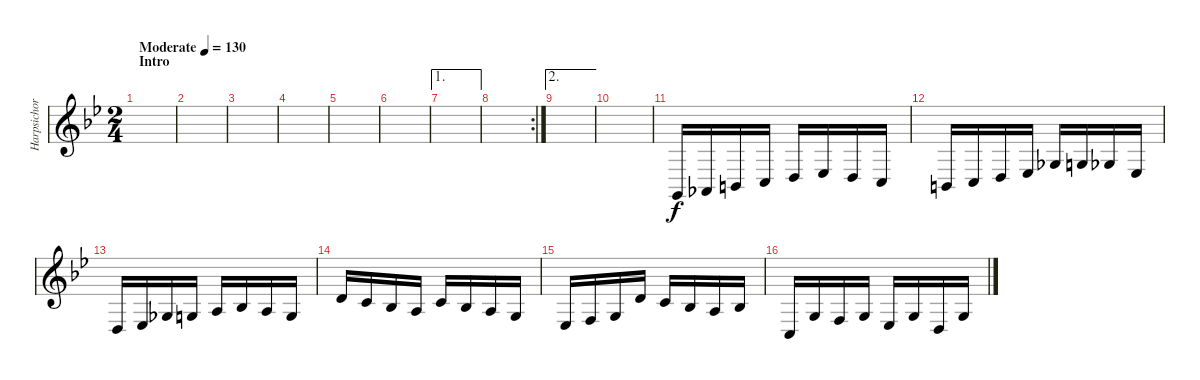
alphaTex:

\track ("Harpsichord (Tuomas)" "Harpsichor") {instrument harpsichord}
\staff {score}
\tuning (G4 E4 C4 G3 E3 C3 G2) {hide}
\ts (2 4)
\section ("" "Intro")
\tempo (130 "Moderate")
\clef g2
\ks gminor
|
|
|
|
|
|
\ae 1
|
\rc 2
|
\ae 2
|
|
0.7.16 1.7.16 4.7.16 0.6.16 2.6.16 3.6.16 2.6.16 0.6.16 |
4.7.16 0.6.16 2.6.16 3.6.16 2.5.16 0.4.16 2.5.16 3.6.16 |
2.6.16 3.6.16 2.5.16 0.4.16 2.4.16 3.4.16 2.4.16 0.4.16 |
2.3.16 0.3.16 3.4.16 2.4.16 0.3.16 3.4.16 2.4.16 0.4.16 |
3.6.16 1.5.16 0.4.16 2.3.16 0.3.16 3.4.16 2.4.16 3.4.16 |
0.6.16 0.4.16 1.5.16 0.4.16 3.6.16 0.4.16 2.6.16 0.4.16
